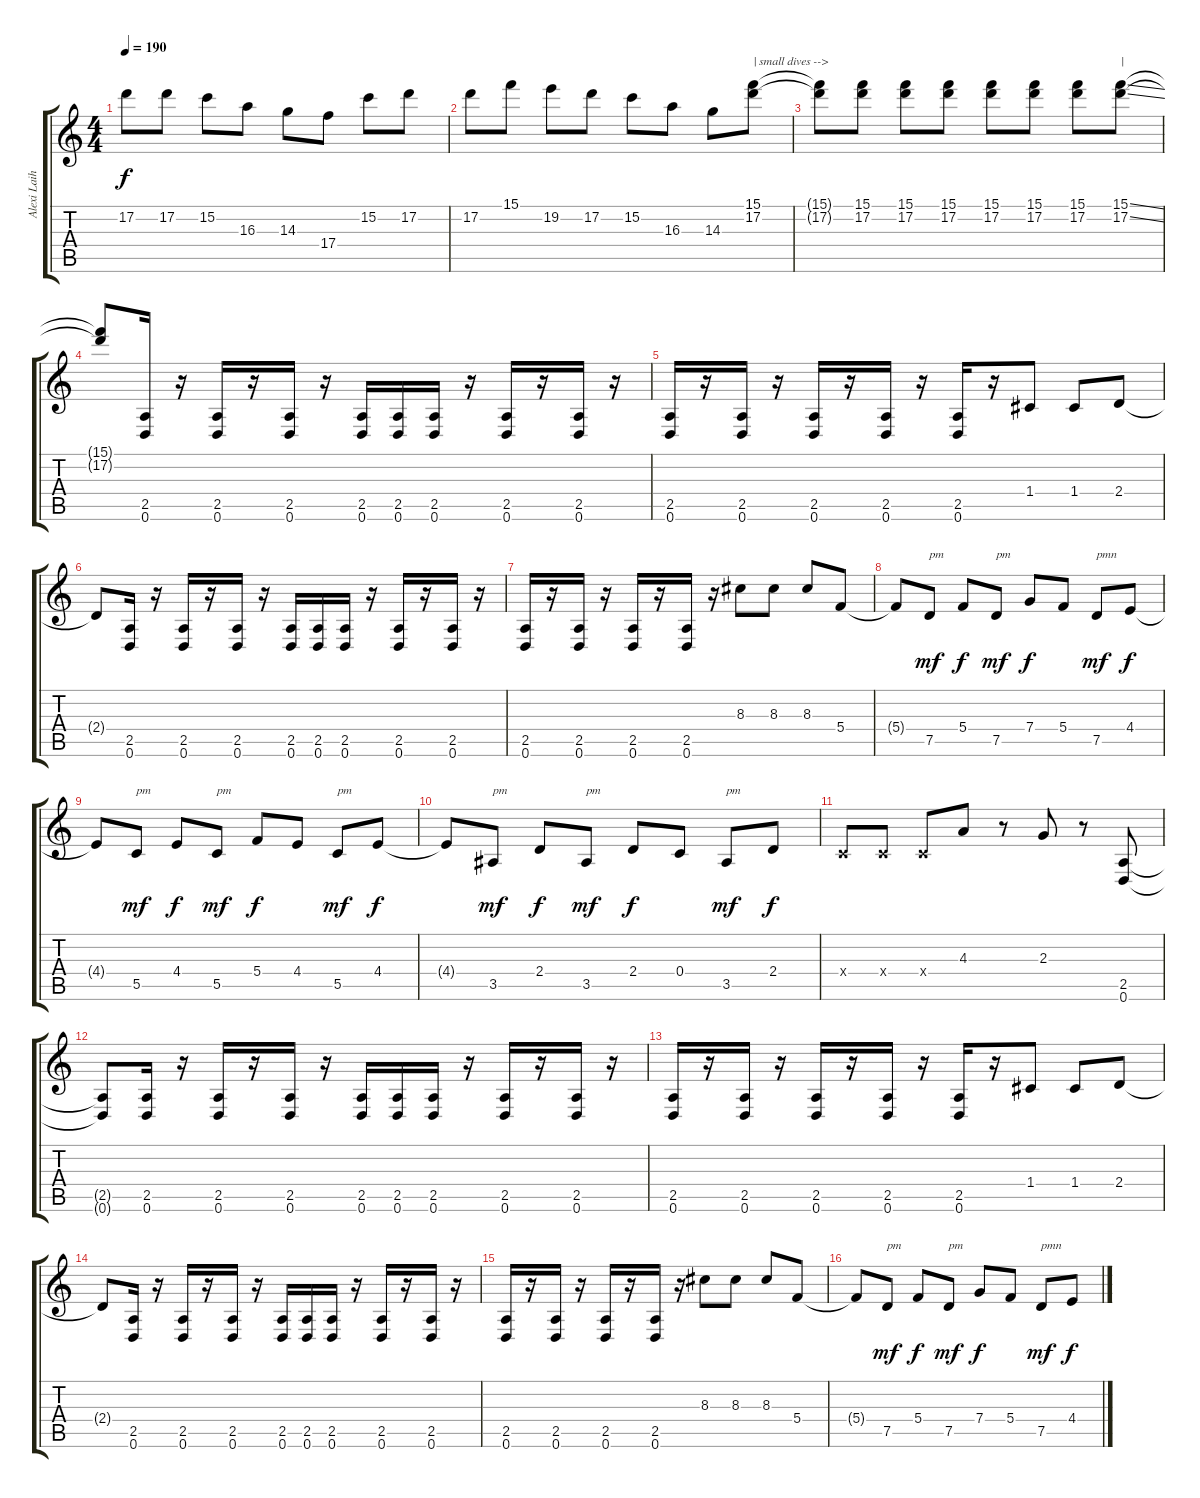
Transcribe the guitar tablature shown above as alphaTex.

\track ("Alexi Laiho" "Alexi Laih") {instrument distortionguitar}
\staff {score tabs}
\tuning (D4 A3 F3 C3 G2 D2) {hide}
\ts (4 4)
\tempo 190
\clef g2
\ks c
17.2{t}.8{dy f} 17.2.8 15.2.8 16.3.8 14.3.8 17.4.8 15.2.8 17.2.8 |
17.2.8 15.1.8 19.2.8 17.2.8 15.2.8 16.3.8 14.3.8 (15.1 17.2).8{txt "| small dives -->"} |
(15.1{t} 17.2{t}).8 (15.1 17.2).8 (15.1 17.2).8 (15.1 17.2).8 (15.1 17.2).8 (15.1 17.2).8 (15.1 17.2).8 (15.1{ss} 17.2{ss}).8{txt "|"} |
(15.1{t} 17.2{t}).8{volume 13 balance 16 instrument distortionguitar} (2.5 0.6).16 r.16 (2.5 0.6).16 r.16 (2.5 0.6).16 r.16 (2.5 0.6).16 (2.5 0.6).16 (2.5 0.6).16 r.16 (2.5 0.6).16 r.16 (2.5 0.6).16 r.16 |
(2.5 0.6).16 r.16 (2.5 0.6).16 r.16 (2.5 0.6).16 r.16 (2.5 0.6).16 r.16 (2.5 0.6).16 r.16 1.4.8 1.4.8 2.4.8 |
2.4{t}.8 (2.5 0.6).16 r.16 (2.5 0.6).16 r.16 (2.5 0.6).16 r.16 (2.5 0.6).16 (2.5 0.6).16 (2.5 0.6).16 r.16 (2.5 0.6).16 r.16 (2.5 0.6).16 r.16 |
(2.5 0.6).16 r.16 (2.5 0.6).16 r.16 (2.5 0.6).16 r.16 (2.5 0.6).16 r.16 8.3.8 8.3.8 8.3.8 5.4.8 |
5.4{t}.8 7.5.8{txt "pm" dy mf} 5.4.8{dy f} 7.5.8{txt "pm" dy mf} 7.4.8{dy f} 5.4.8 7.5.8{txt "pmn" dy mf} 4.4.8{dy f} |
4.4{t}.8 5.5.8{txt "pm" dy mf} 4.4.8{dy f} 5.5.8{txt "pm" dy mf} 5.4.8{dy f} 4.4.8 5.5.8{txt "pm" dy mf} 4.4.8{dy f} |
4.4{t}.8 3.5.8{txt "pm" dy mf} 2.4.8{dy f} 3.5.8{txt "pm" dy mf} 2.4.8{dy f} 0.4.8 3.5.8{txt "pm" dy mf} 2.4.8{dy f} |
0.4{x}.8 0.4{x}.8 0.4{x}.8 4.3.8 r.8 2.3.8 r.8 (2.5 0.6).8 |
(2.5{t} 0.6{t}).8 (2.5 0.6).16 r.16 (2.5 0.6).16 r.16 (2.5 0.6).16 r.16 (2.5 0.6).16 (2.5 0.6).16 (2.5 0.6).16 r.16 (2.5 0.6).16 r.16 (2.5 0.6).16 r.16 |
(2.5 0.6).16 r.16 (2.5 0.6).16 r.16 (2.5 0.6).16 r.16 (2.5 0.6).16 r.16 (2.5 0.6).16 r.16 1.4.8 1.4.8 2.4.8 |
2.4{t}.8 (2.5 0.6).16 r.16 (2.5 0.6).16 r.16 (2.5 0.6).16 r.16 (2.5 0.6).16 (2.5 0.6).16 (2.5 0.6).16 r.16 (2.5 0.6).16 r.16 (2.5 0.6).16 r.16 |
(2.5 0.6).16 r.16 (2.5 0.6).16 r.16 (2.5 0.6).16 r.16 (2.5 0.6).16 r.16 8.3.8 8.3.8 8.3.8 5.4.8 |
5.4{t}.8 7.5.8{txt "pm" dy mf} 5.4.8{dy f} 7.5.8{txt "pm" dy mf} 7.4.8{dy f} 5.4.8 7.5.8{txt "pmn" dy mf} 4.4.8{dy f}
